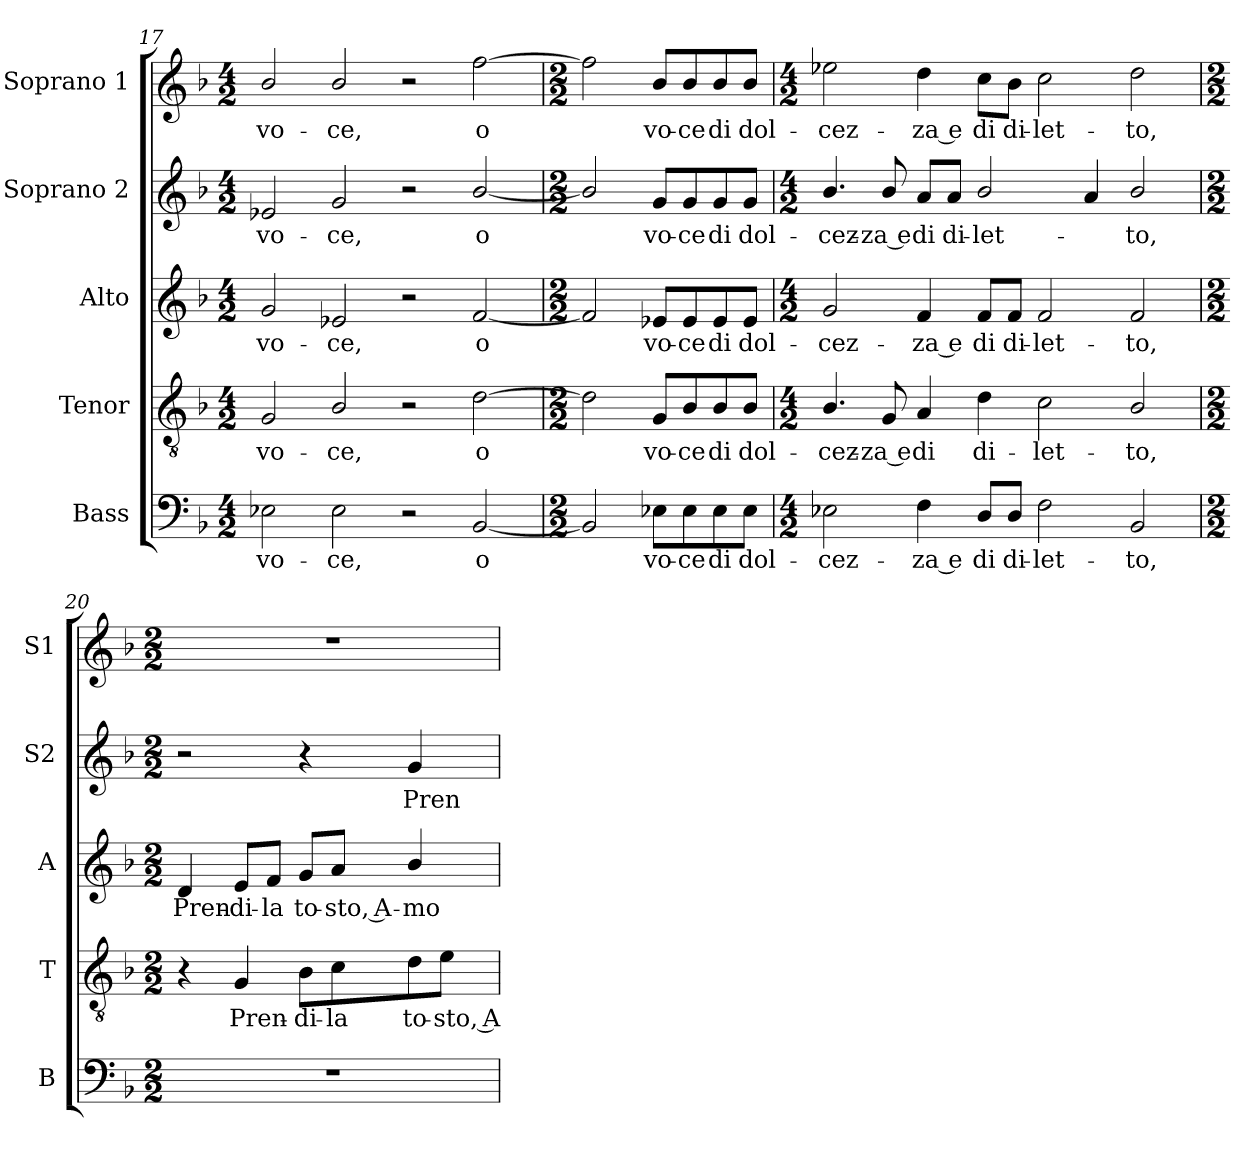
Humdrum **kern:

**kern	**text	**kern	**text	**kern	**text	**kern	**text	**kern	**text
*part5	*part5	*part4	*part4	*part3	*part3	*part2	*part2	*part1	*part1
*staff5	*staff5	*staff4	*staff4	*staff3	*staff3	*staff2	*staff2	*staff1	*staff1
*I"Bass	*	*I"Tenor	*	*I"Alto	*	*I"Soprano 2	*	*I"Soprano 1	*
*I'B	*	*I'T	*	*I'A	*	*I'S2	*	*I'S1	*
*clefF4	*	*clefGv2	*	*clefG2	*	*clefG2	*	*clefG2	*
*	*	*ITrd7c12	*	*	*	*	*	*	*
*k[b-]	*	*k[b-]	*	*k[b-]	*	*k[b-]	*	*k[b-]	*
*F:	*	*F:	*	*F:	*	*F:	*	*F:	*
*M4/2	*	*M4/2	*	*M4/2	*	*M4/2	*	*M4/2	*
=17	=17	=17	=17	=17	=17	=17	=17	=17	=17
!	!LO:LY:b:color=#000000	!	!	!	!	!	!	!	!
!	!	!	!LO:LY:b:color=#000000	!	!	!	!	!	!
!	!	!	!	!	!LO:LY:b:color=#000000	!	!	!	!
!	!	!	!	!	!	!	!LO:LY:b:color=#000000	!	!
!	!	!	!	!	!	!	!	!	!LO:LY:b:color=#000000
2E-Xi\	vo-	2GGi/	vo-	2gi/	vo-	2e-Xi/	vo-	2b-i/	vo-
!	!LO:LY:b:color=#000000	!	!	!	!	!	!	!	!
!	!	!	!LO:LY:b:color=#000000	!	!	!	!	!	!
!	!	!	!	!	!LO:LY:b:color=#000000	!	!	!	!
!	!	!	!	!	!	!	!LO:LY:b:color=#000000	!	!
!	!	!	!	!	!	!	!	!	!LO:LY:b:color=#000000
2E-i\	-ce,	2BB-i/	-ce,	2e-Xi/	-ce,	2gi/	-ce,	2b-i/	-ce,
2r	.	2r	.	2r	.	2r	.	2r	.
!	!LO:LY:b:color=#000000	!	!	!	!	!	!	!	!
!	!	!	!LO:LY:b:color=#000000	!	!	!	!	!	!
!	!	!	!	!	!LO:LY:b:color=#000000	!	!	!	!
!	!	!	!	!	!	!	!LO:LY:b:color=#000000	!	!
!	!	!	!	!	!	!	!	!	!LO:LY:b:color=#000000
[2BB-i/	o	[2Di\	o	[2fi/	o	[2b-i/	o	[2ffi\	o
!!LO:LB:g=z
=18	=18	=18	=18	=18	=18	=18	=18	=18	=18
*M2/2	*	*M2/2	*	*M2/2	*	*M2/2	*	*M2/2	*
2BB-i/]	.	2Di\]	.	2fi/]	.	2b-i/]	.	2ffi\]	.
!	!LO:LY:b:color=#000000	!	!	!	!	!	!	!	!
!	!	!	!LO:LY:b:color=#000000	!	!	!	!	!	!
!	!	!	!	!	!LO:LY:b:color=#000000	!	!	!	!
!	!	!	!	!	!	!	!LO:LY:b:color=#000000	!	!
!	!	!	!	!	!	!	!	!	!LO:LY:b:color=#000000
8E-Xi\L	vo-	8GGi/L	vo-	8e-Xi/L	vo-	8gi/L	vo-	8b-i/L	vo-
!	!LO:LY:b:color=#000000	!	!	!	!	!	!	!	!
!	!	!	!LO:LY:b:color=#000000	!	!	!	!	!	!
!	!	!	!	!	!LO:LY:b:color=#000000	!	!	!	!
!	!	!	!	!	!	!	!LO:LY:b:color=#000000	!	!
!	!	!	!	!	!	!	!	!	!LO:LY:b:color=#000000
8E-i\	-ce	8BB-i/	-ce	8e-i/	-ce	8gi/	-ce	8b-i/	-ce
!	!LO:LY:b:color=#000000	!	!	!	!	!	!	!	!
!	!	!	!LO:LY:b:color=#000000	!	!	!	!	!	!
!	!	!	!	!	!LO:LY:b:color=#000000	!	!	!	!
!	!	!	!	!	!	!	!LO:LY:b:color=#000000	!	!
!	!	!	!	!	!	!	!	!	!LO:LY:b:color=#000000
8E-i\	di	8BB-i/	di	8e-i/	di	8gi/	di	8b-i/	di
!	!LO:LY:b:color=#000000	!	!	!	!	!	!	!	!
!	!	!	!LO:LY:b:color=#000000	!	!	!	!	!	!
!	!	!	!	!	!LO:LY:b:color=#000000	!	!	!	!
!	!	!	!	!	!	!	!LO:LY:b:color=#000000	!	!
!	!	!	!	!	!	!	!	!	!LO:LY:b:color=#000000
8E-i\J	dol-	8BB-i/J	dol-	8e-i/J	dol-	8gi/J	dol-	8b-i/J	dol-
=19	=19	=19	=19	=19	=19	=19	=19	=19	=19
*M4/2	*	*M4/2	*	*M4/2	*	*M4/2	*	*M4/2	*
!	!LO:LY:b:color=#000000	!	!	!	!	!	!	!	!
!	!	!	!LO:LY:b:color=#000000	!	!	!	!	!	!
!	!	!	!	!	!LO:LY:b:color=#000000	!	!	!	!
!	!	!	!	!	!	!	!LO:LY:b:color=#000000	!	!
!	!	!	!	!	!	!	!	!	!LO:LY:b:color=#000000
2E-Xi\	-cez-	4.BB-i/	-cez-	2gi/	-cez-	4.b-i/	-cez-	2ee-Xi\	-cez-
!	!	!	!LO:LY:b:color=#000000	!	!	!	!	!	!
!	!	!	!	!	!	!	!LO:LY:b:color=#000000	!	!
.	.	8GGi/	-za e	.	.	8b-i/	-za e	.	.
!	!LO:LY:b:color=#000000	!	!	!	!	!	!	!	!
!	!	!	!LO:LY:b:color=#000000	!	!	!	!	!	!
!	!	!	!	!	!LO:LY:b:color=#000000	!	!	!	!
!	!	!	!	!	!	!	!LO:LY:b:color=#000000	!	!
!	!	!	!	!	!	!	!	!	!LO:LY:b:color=#000000
4Fi\	-za e	4AAi/	di	4fi/	-za e	8ai/L	di	4ddi\	-za e
!	!	!	!	!	!	!	!LO:LY:b:color=#000000	!	!
.	.	.	.	.	.	8ai/J	di-	.	.
!	!LO:LY:b:color=#000000	!	!	!	!	!	!	!	!
!	!	!	!LO:LY:b:color=#000000	!	!	!	!	!	!
!	!	!	!	!	!LO:LY:b:color=#000000	!	!	!	!
!	!	!	!	!	!	!	!LO:LY:b:color=#000000	!	!
!	!	!	!	!	!	!	!	!	!LO:LY:b:color=#000000
8Di/L	di	4Di\	di-	8fi/L	di	2b-i/	-let-	8cci\L	di
!	!LO:LY:b:color=#000000	!	!	!	!	!	!	!	!
!	!	!	!	!	!LO:LY:b:color=#000000	!	!	!	!
!	!	!	!	!	!	!	!	!	!LO:LY:b:color=#000000
8Di/J	di-	.	.	8fi/J	di-	.	.	8b-i\J	di-
!	!LO:LY:b:color=#000000	!	!	!	!	!	!	!	!
!	!	!	!LO:LY:b:color=#000000	!	!	!	!	!	!
!	!	!	!	!	!LO:LY:b:color=#000000	!	!	!	!
!	!	!	!	!	!	!	!	!	!LO:LY:b:color=#000000
2Fi\	-let-	2Ci\	-let-	2fi/	-let-	.	.	2cci\	-let-
.	.	.	.	.	.	4ai/	.	.	.
!	!LO:LY:b:color=#000000	!	!	!	!	!	!	!	!
!	!	!	!LO:LY:b:color=#000000	!	!	!	!	!	!
!	!	!	!	!	!LO:LY:b:color=#000000	!	!	!	!
!	!	!	!	!	!	!	!LO:LY:b:color=#000000	!	!
!	!	!	!	!	!	!	!	!	!LO:LY:b:color=#000000
2BB-i/	-to,	2BB-i/	-to,	2fi/	-to,	2b-i/	-to,	2ddi\	-to,
=20	=20	=20	=20	=20	=20	=20	=20	=20	=20
*M2/2	*	*M2/2	*	*M2/2	*	*M2/2	*	*M2/2	*
!	!	!	!	!	!LO:LY:b:color=#000000	!	!	!	!
1r	.	4r	.	4di/	Pren-	2r	.	1r	.
!	!	!	!LO:LY:b:color=#000000	!	!	!	!	!	!
!	!	!	!	!	!LO:LY:b:color=#000000	!	!	!	!
.	.	4GGi/	Pren-	8ei/L	-di-	.	.	.	.
!	!	!	!	!	!LO:LY:b:color=#000000	!	!	!	!
.	.	.	.	8fi/J	-la	.	.	.	.
!	!	!	!LO:LY:b:color=#000000	!	!	!	!	!	!
!	!	!	!	!	!LO:LY:b:color=#000000	!	!	!	!
.	.	8BB-i\L	-di-	8gi/L	to-	4r	.	.	.
!	!	!	!LO:LY:b:color=#000000	!	!	!	!	!	!
!	!	!	!	!	!LO:LY:b:color=#000000	!	!	!	!
.	.	8Ci\	-la	8ai/J	-sto, A-	.	.	.	.
!	!	!	!LO:LY:b:color=#000000	!	!	!	!	!	!
!	!	!	!	!	!LO:LY:b:color=#000000	!	!	!	!
!	!	!	!	!	!	!	!LO:LY:b:color=#000000	!	!
.	.	8Di\	to-	4b-i/	-mo-	4gi/	Pren-	.	.
!	!	!	!LO:LY:b:color=#000000	!	!	!	!	!	!
.	.	8Ei\J	-sto, A-	.	.	.	.	.	.
=	=	=	=	=	=	=	=	=	=
*-	*-	*-	*-	*-	*-	*-	*-	*-	*-
